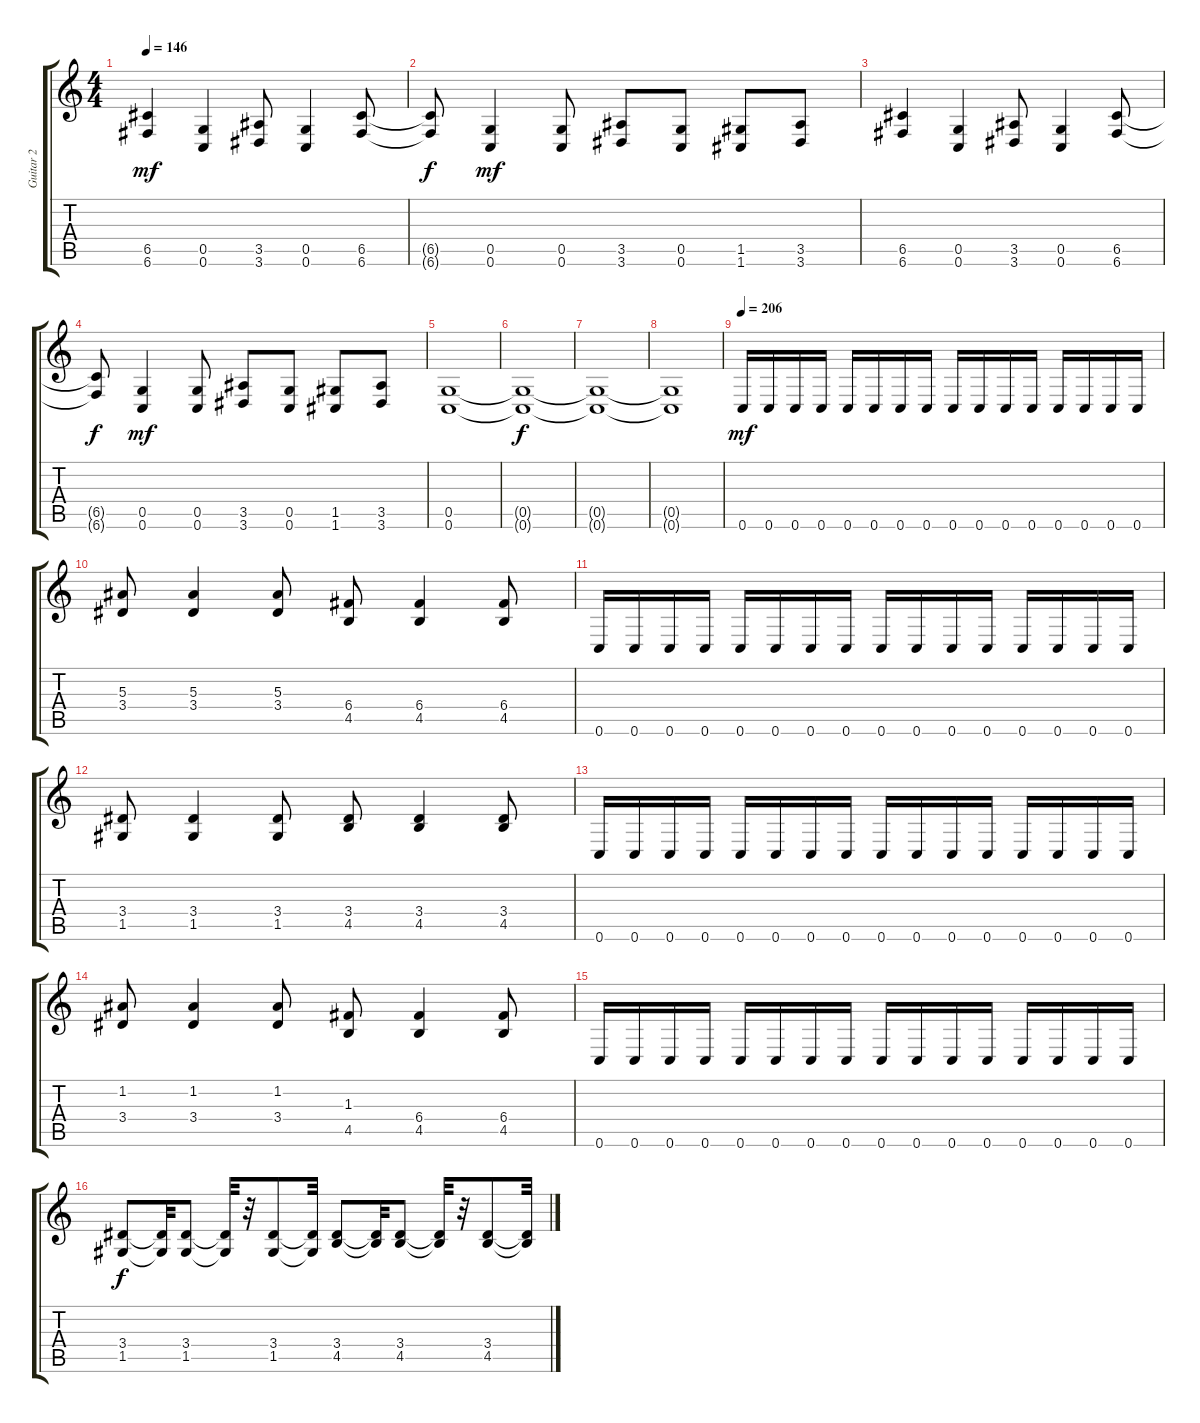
\track ("Guitar 2" "Guitar 2") {instrument distortionguitar}
\staff {score tabs}
\tuning (D4 A3 F3 C3 G2 C2) {hide}
\ts (4 4)
\tempo 146
\clef g2
\ks c
(6.5 6.6).4{dy mf} (0.5 0.6).4 (3.5 3.6).8 (0.5 0.6).4 (6.5 6.6).8 |
(6.5{t} 6.6{t}).8{dy f} (0.5 0.6).4{dy mf} (0.5 0.6).8 (3.5 3.6).8 (0.5 0.6).8 (1.5 1.6).8 (3.5 3.6).8 |
(6.5 6.6).4 (0.5 0.6).4 (3.5 3.6).8 (0.5 0.6).4 (6.5 6.6).8 |
(6.5{t} 6.6{t}).8{dy f} (0.5 0.6).4{dy mf} (0.5 0.6).8 (3.5 3.6).8 (0.5 0.6).8 (1.5 1.6).8 (3.5 3.6).8 |
(0.5 0.6).1 |
(0.5{t} 0.6{t}).1{dy f} |
(0.5{t} 0.6{t}).1 |
(0.5{t} 0.6{t}).1 |
\tempo 206
0.6.16{dy mf} 0.6.16 0.6.16 0.6.16 0.6.16 0.6.16 0.6.16 0.6.16 0.6.16 0.6.16 0.6.16 0.6.16 0.6.16 0.6.16 0.6.16 0.6.16 |
(5.3 3.4).8 (5.3 3.4).4 (5.3 3.4).8 (6.4 4.5).8 (6.4 4.5).4 (6.4 4.5).8 |
0.6.16 0.6.16 0.6.16 0.6.16 0.6.16 0.6.16 0.6.16 0.6.16 0.6.16 0.6.16 0.6.16 0.6.16 0.6.16 0.6.16 0.6.16 0.6.16 |
(3.4 1.5).8 (3.4 1.5).4 (3.4 1.5).8 (3.4 4.5).8 (3.4 4.5).4 (3.4 4.5).8 |
0.6.16 0.6.16 0.6.16 0.6.16 0.6.16 0.6.16 0.6.16 0.6.16 0.6.16 0.6.16 0.6.16 0.6.16 0.6.16 0.6.16 0.6.16 0.6.16 |
(1.2 3.4).8 (1.2 3.4).4 (1.2 3.4).8 (1.3 4.5).8 (6.4 4.5).4 (6.4 4.5).8 |
0.6.16 0.6.16 0.6.16 0.6.16 0.6.16 0.6.16 0.6.16 0.6.16 0.6.16 0.6.16 0.6.16 0.6.16 0.6.16 0.6.16 0.6.16 0.6.16 |
(3.4 1.5).8{dy f} (3.4{t} 1.5{t}).32 (3.4 1.5).8 (3.4{t} 1.5{t}).32 r.32 (3.4 1.5).8 (3.4{t} 1.5{t}).32 (3.4 4.5).8 (3.4{t} 4.5{t}).32 (3.4 4.5).8 (3.4{t} 4.5{t}).32 r.32 (3.4 4.5).8 (3.4{t} 4.5{t}).32
